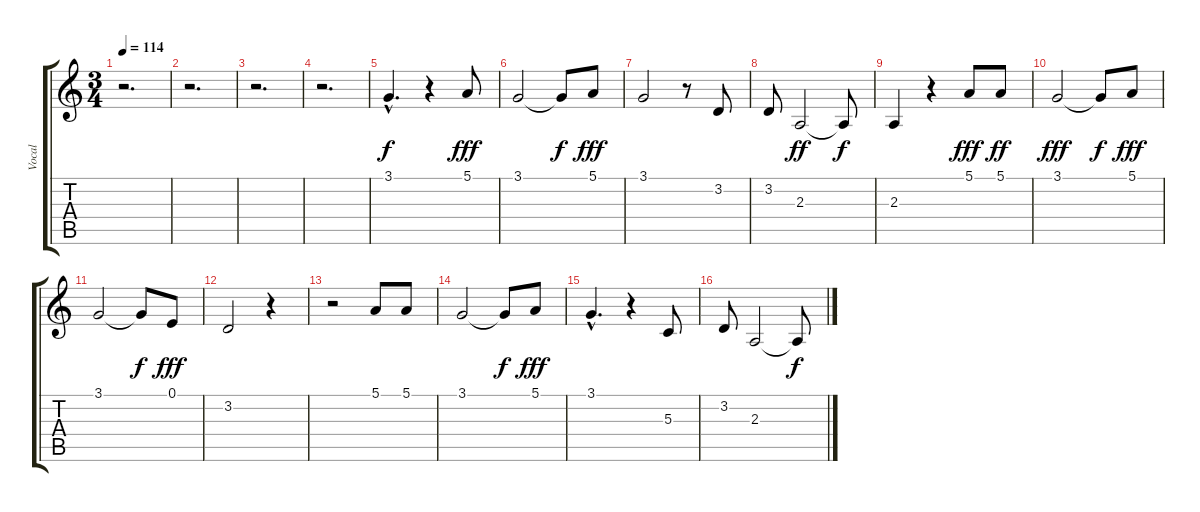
\track ("Vocal" "Vocal") {instrument cello}
\staff {score tabs}
\tuning (E4 B3 G3 D3 A2 E2) {hide}
\ts (3 4)
\tempo 114
\clef g2
\ks c
r.2{d dy fff} |
r.2{d} |
r.2{d} |
r.2{d} |
3.1{hac}.4{d dy f} r.4 5.1.8{dy fff} |
3.1.2 3.1{t}.8{dy f} 5.1.8{dy fff} |
3.1.2 r.8 3.2.8 |
3.2.8 2.3.2{dy ff} 2.3{t}.8{dy f} |
2.3.4 r.4 5.1.8{dy fff} 5.1.8{dy ff} |
3.1.2{dy fff} 3.1{t}.8{dy f} 5.1.8{dy fff} |
3.1.2 3.1{t}.8{dy f} 0.1.8{dy fff} |
3.2.2 r.4 |
r.2 5.1.8 5.1.8 |
3.1.2 3.1{t}.8{dy f} 5.1.8{dy fff} |
3.1{hac}.4{d} r.4 5.3.8 |
3.2.8 2.3.2 2.3{t}.8{dy f}
